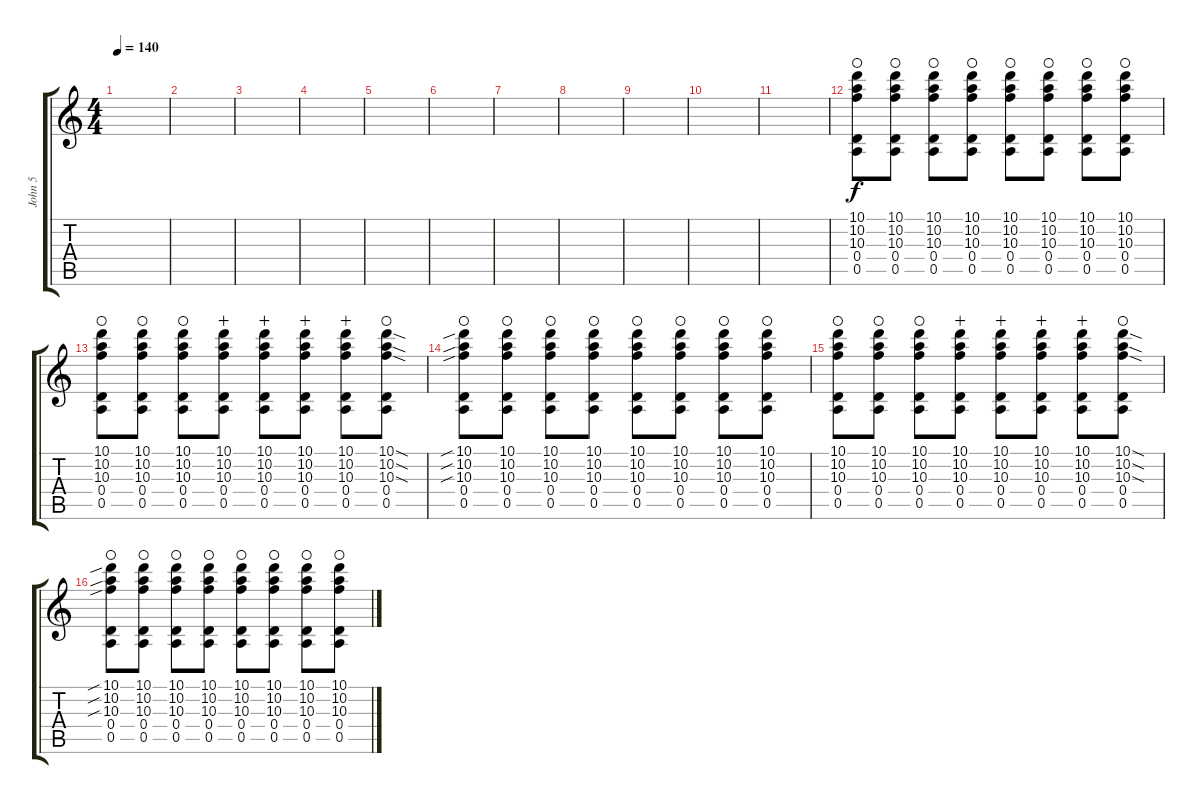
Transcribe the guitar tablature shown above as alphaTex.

\track ("John 5" "John 5") {instrument distortionguitar}
\staff {score tabs}
\tuning (E4 B3 G3 D3 A2 D2) {hide}
\ts (4 4)
\tempo 140
\clef g2
\ks c
|
|
|
|
|
|
|
|
|
|
|
(10.1 10.2 10.3 0.4 0.5).8{waho} (10.1 10.2 10.3 0.4 0.5).8{waho} (10.1 10.2 10.3 0.4 0.5).8{waho} (10.1 10.2 10.3 0.4 0.5).8{waho} (10.1 10.2 10.3 0.4 0.5).8{waho} (10.1 10.2 10.3 0.4 0.5).8{waho} (10.1 10.2 10.3 0.4 0.5).8{waho} (10.1 10.2 10.3 0.4 0.5).8{waho} |
(10.1 10.2 10.3 0.4 0.5).8{waho} (10.1 10.2 10.3 0.4 0.5).8{waho} (10.1 10.2 10.3 0.4 0.5).8{waho} (10.1 10.2 10.3 0.4 0.5).8{wahc} (10.1 10.2 10.3 0.4 0.5).8{wahc} (10.1 10.2 10.3 0.4 0.5).8{wahc} (10.1 10.2 10.3 0.4 0.5).8{wahc} (10.1{sod} 10.2{sod} 10.3{sod} 0.4 0.5).8{waho} |
(10.1{sib} 10.2{sib} 10.3{sib} 0.4 0.5).8{waho} (10.1 10.2 10.3 0.4 0.5).8{waho} (10.1 10.2 10.3 0.4 0.5).8{waho} (10.1 10.2 10.3 0.4 0.5).8{waho} (10.1 10.2 10.3 0.4 0.5).8{waho} (10.1 10.2 10.3 0.4 0.5).8{waho} (10.1 10.2 10.3 0.4 0.5).8{waho} (10.1 10.2 10.3 0.4 0.5).8{waho} |
(10.1 10.2 10.3 0.4 0.5).8{waho} (10.1 10.2 10.3 0.4 0.5).8{waho} (10.1 10.2 10.3 0.4 0.5).8{waho} (10.1 10.2 10.3 0.4 0.5).8{wahc} (10.1 10.2 10.3 0.4 0.5).8{wahc} (10.1 10.2 10.3 0.4 0.5).8{wahc} (10.1 10.2 10.3 0.4 0.5).8{wahc} (10.1{sod} 10.2{sod} 10.3{sod} 0.4 0.5).8{waho} |
(10.1{sib} 10.2{sib} 10.3{sib} 0.4 0.5).8{waho} (10.1 10.2 10.3 0.4 0.5).8{waho} (10.1 10.2 10.3 0.4 0.5).8{waho} (10.1 10.2 10.3 0.4 0.5).8{waho} (10.1 10.2 10.3 0.4 0.5).8{waho} (10.1 10.2 10.3 0.4 0.5).8{waho} (10.1 10.2 10.3 0.4 0.5).8{waho} (10.1 10.2 10.3 0.4 0.5).8{waho}
